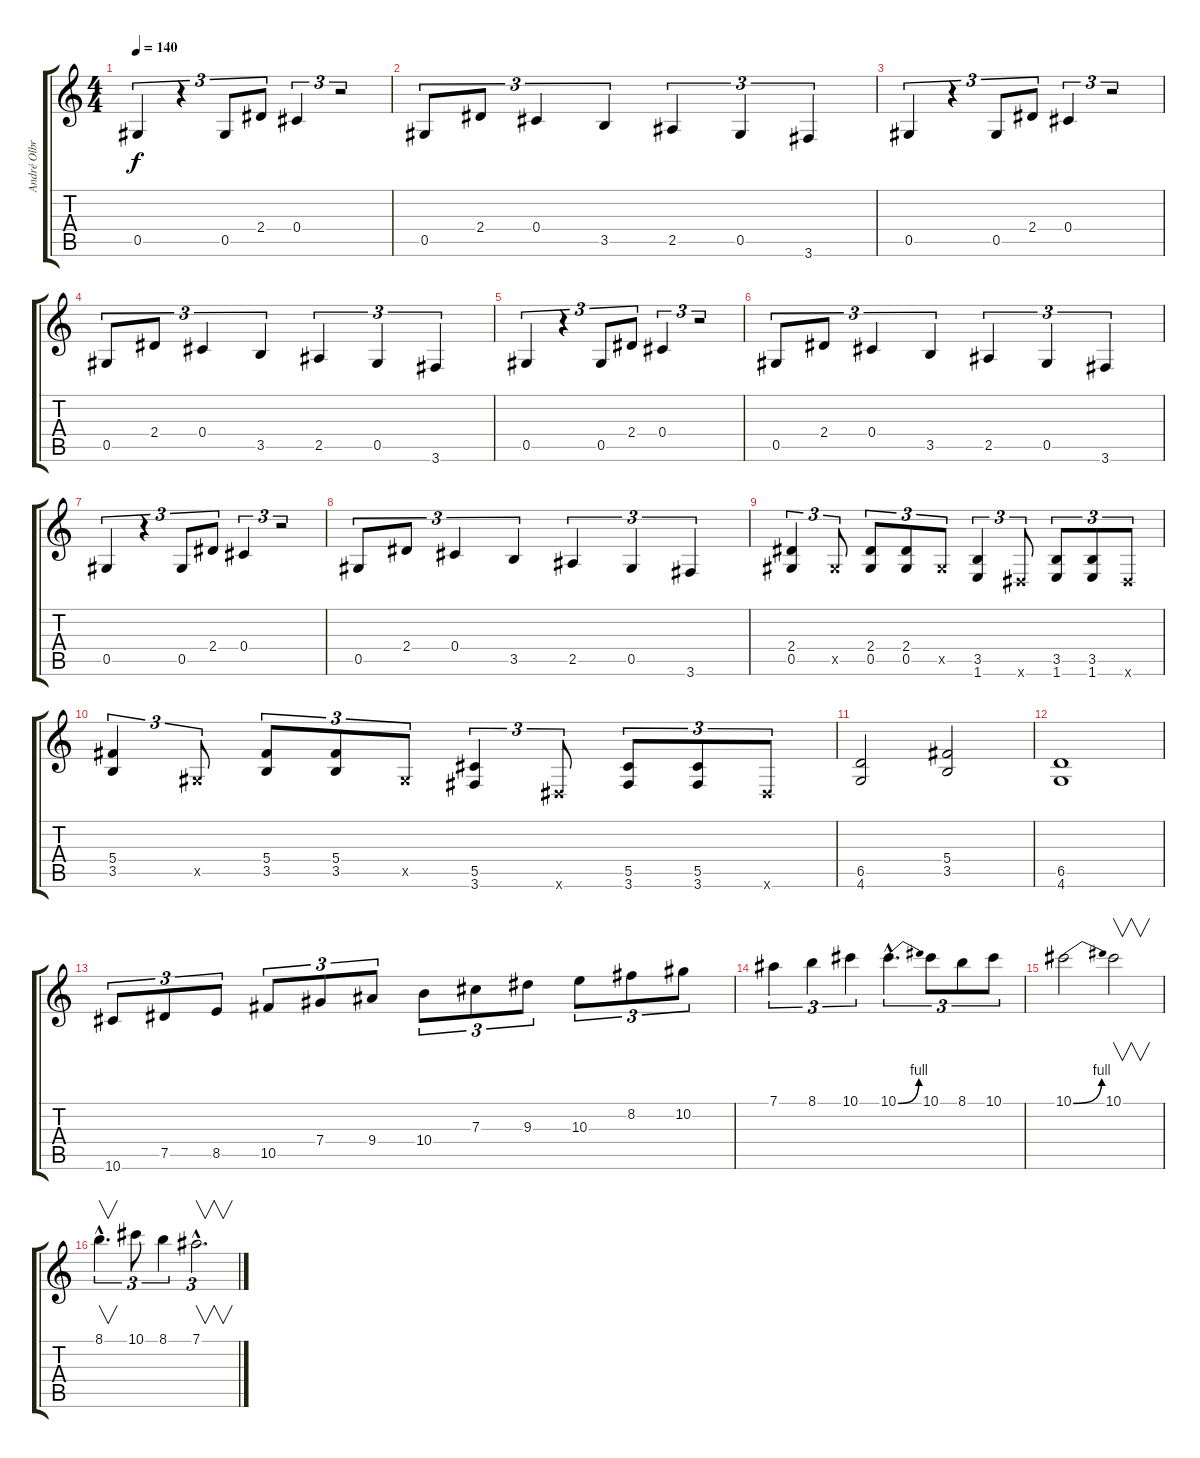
\track ("André Olbrich" "André Olbr") {instrument distortionguitar}
\staff {score tabs}
\tuning (Eb4 Bb3 Gb3 Db3 Ab2 Eb2) {hide}
\ts (4 4)
\tempo 140
\clef g2
\ks c
0.5.4{tu (3 2) dy f} r.4{tu (3 2)} 0.5.8{tu (3 2)} 2.4.8{tu (3 2)} 0.4.4{tu (3 2)} r.2{tu (3 2)} |
0.5.8{tu (3 2)} 2.4.8{tu (3 2)} 0.4.4{tu (3 2)} 3.5.4{tu (3 2)} 2.5.4{tu (3 2)} 0.5.4{tu (3 2)} 3.6.4{tu (3 2)} |
0.5.4{tu (3 2)} r.4{tu (3 2)} 0.5.8{tu (3 2)} 2.4.8{tu (3 2)} 0.4.4{tu (3 2)} r.2{tu (3 2)} |
0.5.8{tu (3 2)} 2.4.8{tu (3 2)} 0.4.4{tu (3 2)} 3.5.4{tu (3 2)} 2.5.4{tu (3 2)} 0.5.4{tu (3 2)} 3.6.4{tu (3 2)} |
0.5.4{tu (3 2)} r.4{tu (3 2)} 0.5.8{tu (3 2)} 2.4.8{tu (3 2)} 0.4.4{tu (3 2)} r.2{tu (3 2)} |
0.5.8{tu (3 2)} 2.4.8{tu (3 2)} 0.4.4{tu (3 2)} 3.5.4{tu (3 2)} 2.5.4{tu (3 2)} 0.5.4{tu (3 2)} 3.6.4{tu (3 2)} |
0.5.4{tu (3 2)} r.4{tu (3 2)} 0.5.8{tu (3 2)} 2.4.8{tu (3 2)} 0.4.4{tu (3 2)} r.2{tu (3 2)} |
0.5.8{tu (3 2)} 2.4.8{tu (3 2)} 0.4.4{tu (3 2)} 3.5.4{tu (3 2)} 2.5.4{tu (3 2)} 0.5.4{tu (3 2)} 3.6.4{tu (3 2)} |
(2.4 0.5).4{tu (3 2)} 0.5{x}.8{tu (3 2)} (2.4 0.5).8{tu (3 2)} (2.4 0.5).8{tu (3 2)} 0.5{x}.8{tu (3 2)} (3.5 1.6).4{tu (3 2)} 0.6{x}.8{tu (3 2)} (3.5 1.6).8{tu (3 2)} (3.5 1.6).8{tu (3 2)} 0.6{x}.8{tu (3 2)} |
(5.4 3.5).4{tu (3 2)} 0.5{x}.8{tu (3 2)} (5.4 3.5).8{tu (3 2)} (5.4 3.5).8{tu (3 2)} 0.5{x}.8{tu (3 2)} (5.5 3.6).4{tu (3 2)} 0.6{x}.8{tu (3 2)} (5.5 3.6).8{tu (3 2)} (5.5 3.6).8{tu (3 2)} 0.6{x}.8{tu (3 2)} |
(6.5 4.6).2 (5.4 3.5).2 |
(6.5 4.6).1 |
10.6.8{tu (3 2) volume 7} 7.5.8{tu (3 2)} 8.5.8{tu (3 2)} 10.5.8{tu (3 2)} 7.4.8{tu (3 2)} 9.4.8{tu (3 2)} 10.4.8{tu (3 2)} 7.3.8{tu (3 2)} 9.3.8{tu (3 2)} 10.3.8{tu (3 2)} 8.2.8{tu (3 2)} 10.2.8{tu (3 2)} |
7.1.4{tu (3 2)} 8.1.4{tu (3 2)} 10.1.4{tu (3 2)} 10.1{be (bend 0 0 60 4) hac}.4{d tu (3 2)} 10.1.8{tu (3 2)} 8.1.8{tu (3 2)} 10.1.8{tu (3 2)} |
10.1{be (bend 0 0 60 4)}.2 10.1.2{v} |
8.1{hac}.4{v d tu (3 2)} 10.1.8{tu (3 2)} 8.1.4{tu (3 2)} 7.1{hac}.2{v d tu (3 2)}
